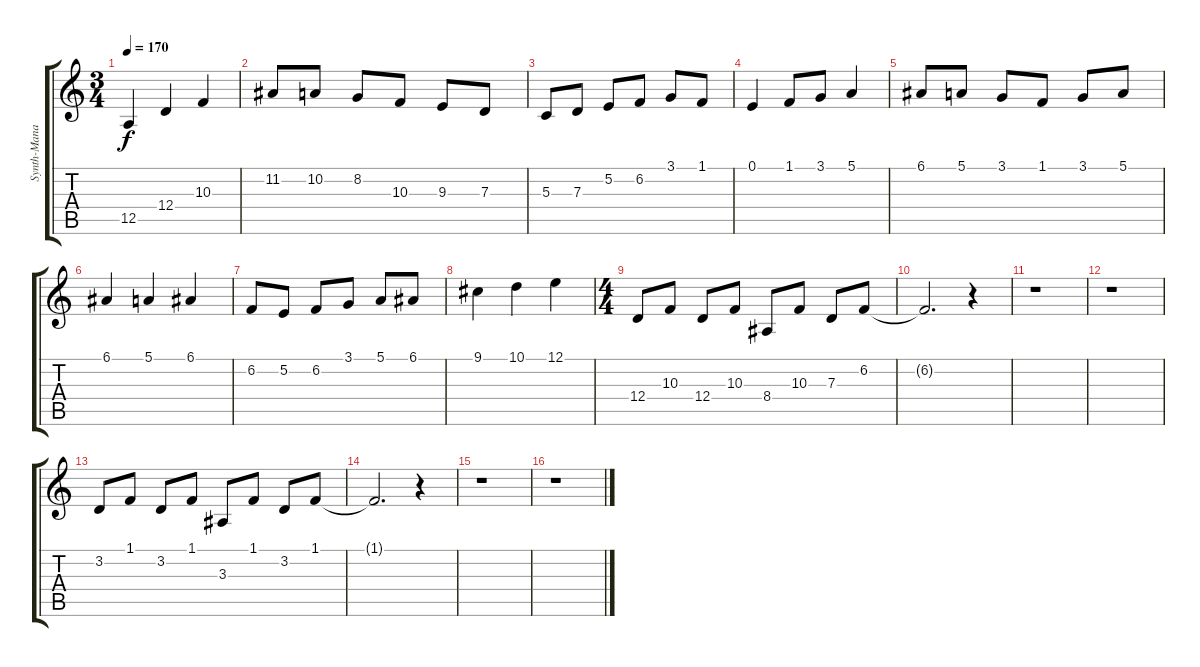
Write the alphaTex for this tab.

\track ("Synth-Mana" "Synth-Mana") {instrument harpsichord}
\staff {score tabs}
\tuning (E4 B3 G3 D3 A2 E2) {hide}
\ts (3 4)
\tempo 170
\clef g2
\ks c
12.5.4{dy f} 12.4.4 10.3.4 |
11.2.8 10.2.8 8.2.8 10.3.8 9.3.8 7.3.8 |
5.3.8 7.3.8 5.2.8 6.2.8 3.1.8 1.1.8 |
0.1.4 1.1.8 3.1.8 5.1.4 |
6.1.8 5.1.8 3.1.8 1.1.8 3.1.8 5.1.8 |
6.1.4 5.1.4 6.1.4 |
6.2.8 5.2.8 6.2.8 3.1.8 5.1.8 6.1.8 |
9.1.4 10.1.4 12.1.4 |
\ts (4 4)
12.4.8 10.3.8 12.4.8 10.3.8 8.4.8 10.3.8 7.3.8 6.2.8 |
6.2{t}.2{d} r.4 |
r.1 |
r.1 |
3.2.8 1.1.8 3.2.8 1.1.8 3.3.8 1.1.8 3.2.8 1.1.8 |
1.1{t}.2{d} r.4 |
r.1 |
r.1
